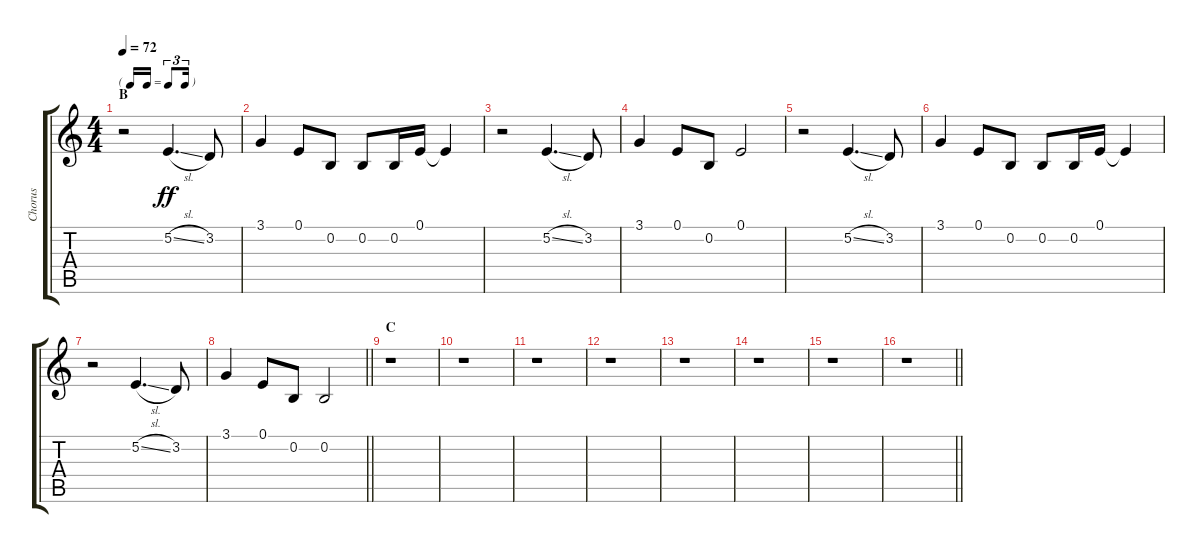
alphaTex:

\track ("Chorus" "Chorus") {instrument voiceoohs}
\staff {score tabs}
\tuning (E4 B3 G3 D3 A2 E2) {hide}
\ts (4 4)
\tf triplet16th
\section ("" "B")
\tempo 72
\clef g2
\ks c
r.2{dy ff} 5.2{sl}.4{d} 3.2.8 |
3.1.4 0.1.8 0.2.8 0.2.8 0.2.16 0.1.16 0.1{t}.4 |
r.2 5.2{sl}.4{d} 3.2.8 |
3.1.4 0.1.8 0.2.8 0.1.2 |
r.2 5.2{sl}.4{d} 3.2.8 |
3.1.4 0.1.8 0.2.8 0.2.8 0.2.16 0.1.16 0.1{t}.4 |
r.2 5.2{sl}.4{d} 3.2.8 |
\barLineRight lightlight
3.1.4 0.1.8 0.2.8 0.2.2 |
\section ("" "C")
r.1 |
r.1 |
r.1 |
r.1 |
r.1 |
r.1 |
r.1 |
\barLineRight lightlight
r.1
